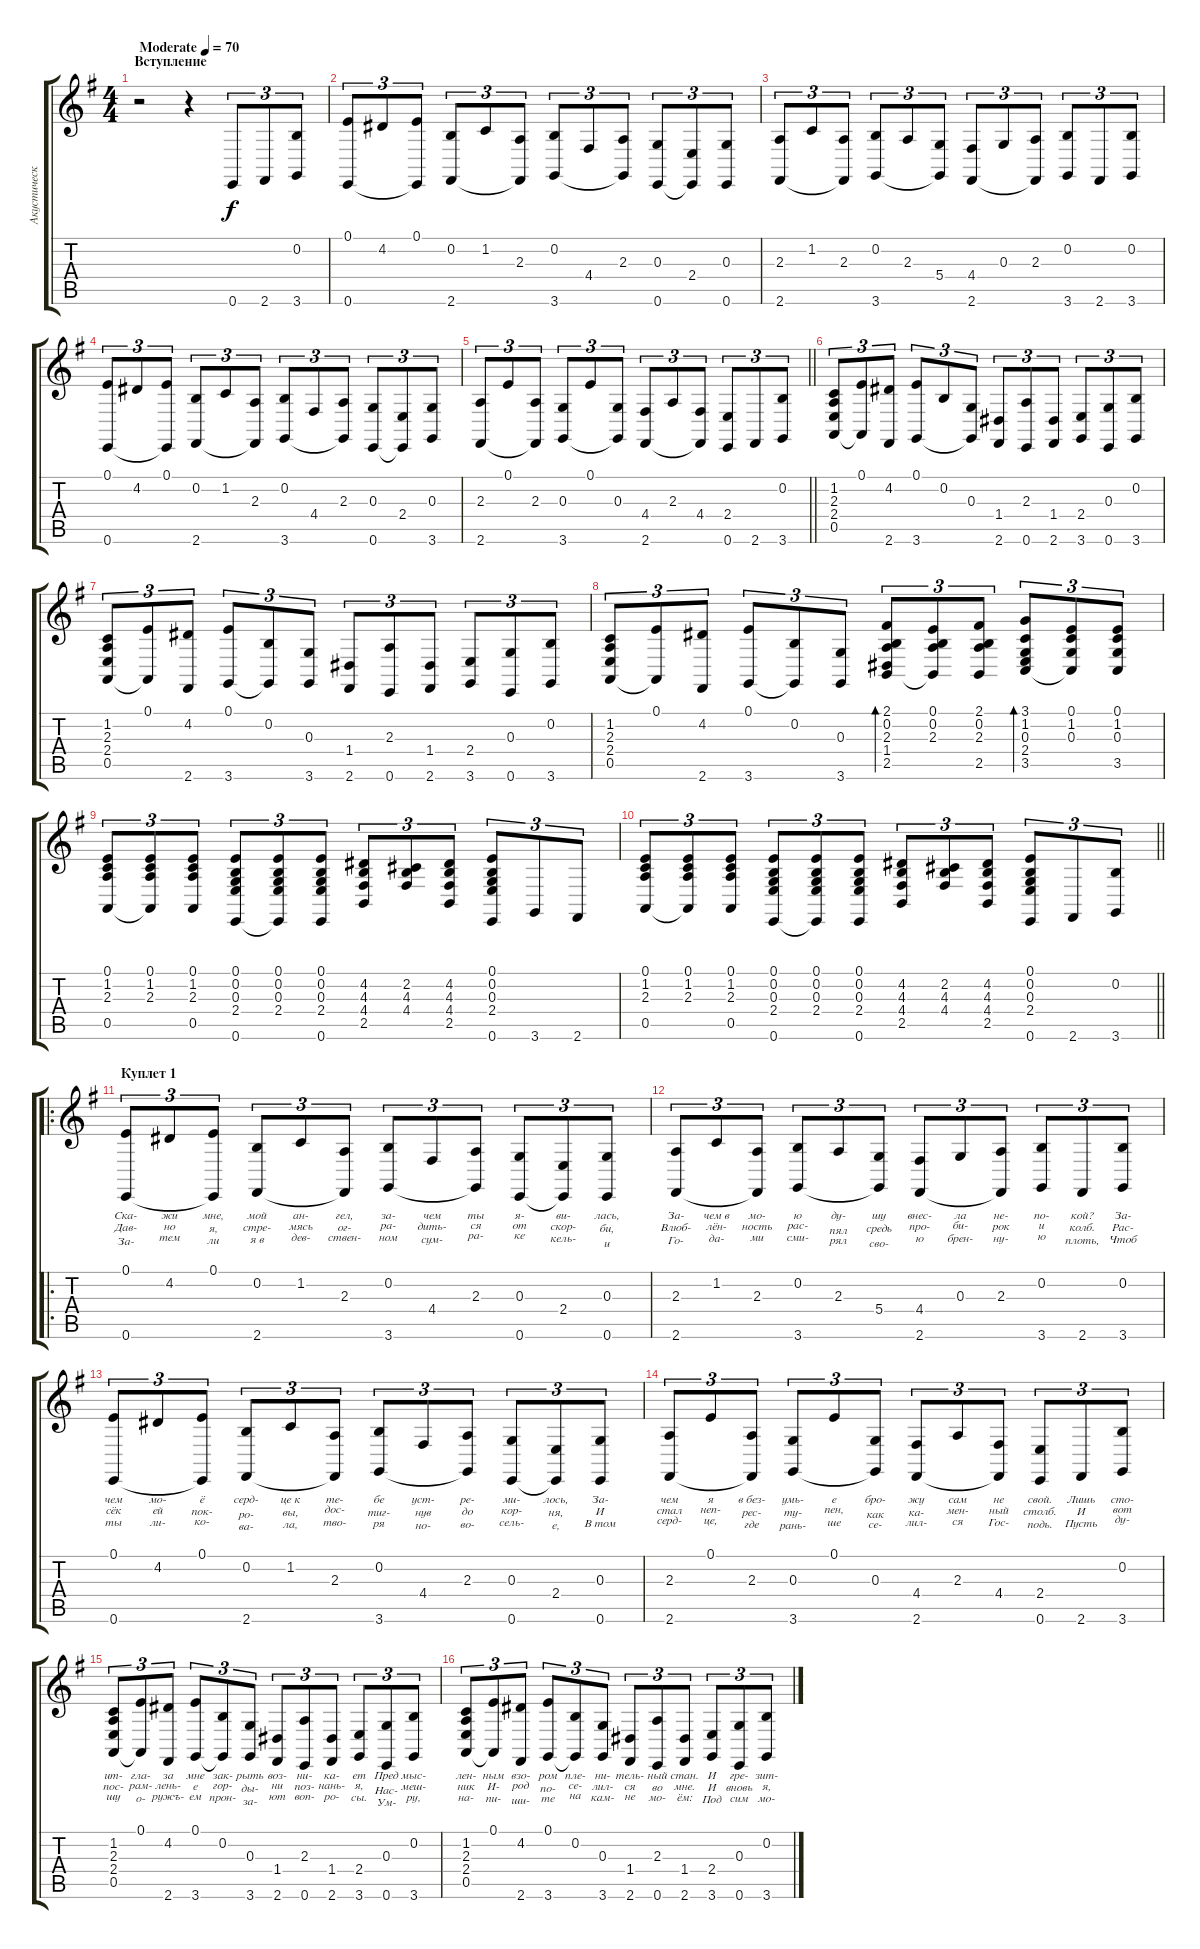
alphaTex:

\track ("Акустическая гитара" "Акустическ") {instrument acousticgrandpiano}
\staff {score tabs}
\tuning (E4 B3 G3 D3 A2 E2) {hide}
\ts (4 4)
\section ("" "Вступление")
\tempo (70 "Moderate")
\clef g2
\ks eminor
r.2{dy f instrument acousticgrandpiano} r.4 0.6.8{tu (3 2)} 2.6.8{tu (3 2)} (0.2 3.6).8{tu (3 2)} |
(0.1 0.6).8{tu (3 2)} 4.2.8{tu (3 2)} (0.1 0.6{t}).8{tu (3 2)} (0.2 2.6).8{tu (3 2)} 1.2.8{tu (3 2)} (2.3 2.6{t}).8{tu (3 2)} (0.2 3.6).8{tu (3 2)} 4.4.8{tu (3 2)} (2.3 3.6{t}).8{tu (3 2)} (0.3 0.6).8{tu (3 2)} (2.4 0.6{t}).8{tu (3 2)} (0.3 0.6).8{tu (3 2)} |
(2.3 2.6).8{tu (3 2)} 1.2.8{tu (3 2)} (2.3 2.6{t}).8{tu (3 2)} (0.2 3.6).8{tu (3 2)} 2.3.8{tu (3 2)} (5.4 3.6{t}).8{tu (3 2)} (4.4 2.6).8{tu (3 2)} 0.3.8{tu (3 2)} (2.3 2.6{t}).8{tu (3 2)} (0.2 3.6).8{tu (3 2)} 2.6.8{tu (3 2)} (0.2 3.6).8{tu (3 2)} |
(0.1 0.6).8{tu (3 2)} 4.2.8{tu (3 2)} (0.1 0.6{t}).8{tu (3 2)} (0.2 2.6).8{tu (3 2)} 1.2.8{tu (3 2)} (2.3 2.6{t}).8{tu (3 2)} (0.2 3.6).8{tu (3 2)} 4.4.8{tu (3 2)} (2.3 3.6{t}).8{tu (3 2)} (0.3 0.6).8{tu (3 2)} (2.4 0.6{t}).8{tu (3 2)} (0.3 3.6).8{tu (3 2)} |
\barLineRight lightlight
(2.3 2.6).8{tu (3 2)} 0.1.8{tu (3 2)} (2.3 2.6{t}).8{tu (3 2)} (0.3 3.6).8{tu (3 2)} 0.1.8{tu (3 2)} (0.3 3.6{t}).8{tu (3 2)} (4.4 2.6).8{tu (3 2)} 2.3.8{tu (3 2)} (4.4 2.6{t}).8{tu (3 2)} (2.4 0.6).8{tu (3 2)} 2.6.8{tu (3 2)} (0.2 3.6).8{tu (3 2)} |
(1.2 2.3 2.4 0.5).8{tu (3 2)} (0.1 0.5{t}).8{tu (3 2)} (4.2 2.6).8{tu (3 2)} (0.1 3.6).8{tu (3 2)} 0.2.8{tu (3 2)} (0.3 3.6{t}).8{tu (3 2)} (1.4 2.6).8{tu (3 2)} (2.3 0.6).8{tu (3 2)} (1.4 2.6).8{tu (3 2)} (2.4 3.6).8{tu (3 2)} (0.3 0.6).8{tu (3 2)} (0.2 3.6).8{tu (3 2)} |
(1.2 2.3 2.4 0.5).8{tu (3 2)} (0.1 0.5{t}).8{tu (3 2)} (4.2 2.6).8{tu (3 2)} (0.1 3.6).8{tu (3 2)} (0.2 3.6{t}).8{tu (3 2)} (0.3 3.6).8{tu (3 2)} (1.4 2.6).8{tu (3 2)} (2.3 0.6).8{tu (3 2)} (1.4 2.6).8{tu (3 2)} (2.4 3.6).8{tu (3 2)} (0.3 0.6).8{tu (3 2)} (0.2 3.6).8{tu (3 2)} |
(1.2 2.3 2.4 0.5).8{tu (3 2)} (0.1 0.5{t}).8{tu (3 2)} (4.2 2.6).8{tu (3 2)} (0.1 3.6).8{tu (3 2)} (0.2 3.6{t}).8{tu (3 2)} (0.3 3.6).8{tu (3 2)} (2.1 0.2 2.3 1.4 2.5).8{tu (3 2) bd 480} (0.1 0.2 2.3 2.5{t}).8{tu (3 2)} (2.1 0.2 2.3 2.5).8{tu (3 2)} (3.1 1.2 0.3 2.4 3.5).8{tu (3 2) bd 240} (0.1 1.2 0.3 3.5{t}).8{tu (3 2)} (0.1 1.2 0.3 3.5).8{tu (3 2)} |
(0.1 1.2 2.3 0.5).8{tu (3 2)} (0.1 1.2 2.3 0.5{t}).8{tu (3 2)} (0.1 1.2 2.3 0.5).8{tu (3 2)} (0.1 0.2 0.3 2.4 0.6).8{tu (3 2)} (0.1 0.2 0.3 2.4 0.6{t}).8{tu (3 2)} (0.1 0.2 0.3 2.4 0.6).8{tu (3 2)} (4.2 4.3 4.4 2.5).8{tu (3 2)} (2.2 4.3 4.4).8{tu (3 2)} (4.2 4.3 4.4 2.5).8{tu (3 2)} (0.1 0.2 0.3 2.4 0.6).8{tu (3 2)} 3.6.8{tu (3 2)} 2.6.8{tu (3 2)} |
\barLineRight lightlight
(0.1 1.2 2.3 0.5).8{tu (3 2) lyrics (0 "") lyrics (1 "") lyrics (2 "") lyrics (3 "") lyrics (4 "")} (0.1 1.2 2.3 0.5{t}).8{tu (3 2) lyrics (0 "") lyrics (1 "") lyrics (2 "") lyrics (3 "") lyrics (4 "")} (0.1 1.2 2.3 0.5).8{tu (3 2) lyrics (0 "") lyrics (1 "") lyrics (2 "") lyrics (3 "") lyrics (4 "")} (0.1 0.2 0.3 2.4 0.6).8{tu (3 2) lyrics (0 "") lyrics (1 "") lyrics (2 "") lyrics (3 "") lyrics (4 "")} (0.1 0.2 0.3 2.4 0.6{t}).8{tu (3 2) lyrics (0 "") lyrics (1 "") lyrics (2 "") lyrics (3 "") lyrics (4 "")} (0.1 0.2 0.3 2.4 0.6).8{tu (3 2) lyrics (0 "") lyrics (1 "") lyrics (2 "") lyrics (3 "") lyrics (4 "")} (4.2 4.3 4.4 2.5).8{tu (3 2) lyrics (0 "") lyrics (1 "") lyrics (2 "") lyrics (3 "") lyrics (4 "")} (2.2 4.3 4.4).8{tu (3 2) lyrics (0 "") lyrics (1 "") lyrics (2 "") lyrics (3 "") lyrics (4 "")} (4.2 4.3 4.4 2.5).8{tu (3 2) lyrics (0 "") lyrics (1 "") lyrics (2 "") lyrics (3 "") lyrics (4 "")} (0.1 0.2 0.3 2.4 0.6).8{tu (3 2) lyrics (0 "") lyrics (1 "") lyrics (2 "") lyrics (3 "") lyrics (4 "")} 2.6.8{tu (3 2) lyrics (0 "") lyrics (1 "") lyrics (2 "") lyrics (3 "") lyrics (4 "")} (0.2 3.6).8{tu (3 2) lyrics (0 "") lyrics (1 "") lyrics (2 "") lyrics (3 "") lyrics (4 "")} |
\ro
\section ("" "Куплет 1")
(0.1 0.6).8{tu (3 2) lyrics (0 "Ска-") lyrics (1 "Дав-") lyrics (2 "За-") lyrics (3 "") lyrics (4 "")} 4.2.8{tu (3 2) lyrics (0 "жи") lyrics (1 "но") lyrics (2 "тем") lyrics (3 "") lyrics (4 "")} (0.1 0.6{t}).8{tu (3 2) lyrics (0 "мне,") lyrics (1 "я,") lyrics (2 "ли") lyrics (3 "") lyrics (4 "")} (0.2 2.6).8{tu (3 2) lyrics (0 "мой") lyrics (1 "стре-") lyrics (2 "я в") lyrics (3 "") lyrics (4 "")} 1.2.8{tu (3 2) lyrics (0 "ан-") lyrics (1 "мясь") lyrics (2 "дев-") lyrics (3 "") lyrics (4 "")} (2.3 2.6{t}).8{tu (3 2) lyrics (0 "гел,") lyrics (1 "ог-") lyrics (2 "ствен-") lyrics (3 "") lyrics (4 "")} (0.2 3.6).8{tu (3 2) lyrics (0 "за-") lyrics (1 "ра-") lyrics (2 "ном") lyrics (3 "") lyrics (4 "")} 4.4.8{tu (3 2) lyrics (0 "чем") lyrics (1 "дить-") lyrics (2 "сум-") lyrics (3 "") lyrics (4 "")} (2.3 3.6{t}).8{tu (3 2) lyrics (0 "ты") lyrics (1 "ся") lyrics (2 "ра-") lyrics (3 "") lyrics (4 "")} (0.3 0.6).8{tu (3 2) lyrics (0 "я-") lyrics (1 "от") lyrics (2 "ке") lyrics (3 "") lyrics (4 "")} (2.4 0.6{t}).8{tu (3 2) lyrics (0 "ви-") lyrics (1 "скор-") lyrics (2 "кель-") lyrics (3 "") lyrics (4 "")} (0.3 0.6).8{tu (3 2) lyrics (0 "лась,") lyrics (1 "би,") lyrics (2 "и") lyrics (3 "") lyrics (4 "")} |
(2.3 2.6).8{tu (3 2) lyrics (0 "За-") lyrics (1 "Влюб-") lyrics (2 "Го-") lyrics (3 "") lyrics (4 "")} 1.2.8{tu (3 2) lyrics (0 "чем в") lyrics (1 "лён-") lyrics (2 "да-") lyrics (3 "") lyrics (4 "")} (2.3 2.6{t}).8{tu (3 2) lyrics (0 "мо-") lyrics (1 "ность") lyrics (2 "ми") lyrics (3 "") lyrics (4 "")} (0.2 3.6).8{tu (3 2) lyrics (0 "ю") lyrics (1 "рас-") lyrics (2 "сми-") lyrics (3 "") lyrics (4 "")} 2.3.8{tu (3 2) lyrics (0 "ду-") lyrics (1 "пял") lyrics (2 "рял") lyrics (3 "") lyrics (4 "")} (5.4 3.6{t}).8{tu (3 2) lyrics (0 "шу") lyrics (1 "средь") lyrics (2 "сво-") lyrics (3 "") lyrics (4 "")} (4.4 2.6).8{tu (3 2) lyrics (0 "внес-") lyrics (1 "про-") lyrics (2 "ю") lyrics (3 "") lyrics (4 "")} 0.3.8{tu (3 2) lyrics (0 "ла") lyrics (1 "би-") lyrics (2 "брен-") lyrics (3 "") lyrics (4 "")} (2.3 2.6{t}).8{tu (3 2) lyrics (0 "не-") lyrics (1 "рок") lyrics (2 "ну-") lyrics (3 "") lyrics (4 "")} (0.2 3.6).8{tu (3 2) lyrics (0 "по-") lyrics (1 "и") lyrics (2 "ю") lyrics (3 "") lyrics (4 "")} 2.6.8{tu (3 2) lyrics (0 "кой?") lyrics (1 "колб.") lyrics (2 "плоть,") lyrics (3 "") lyrics (4 "")} (0.2 3.6).8{tu (3 2) lyrics (0 "За-") lyrics (1 "Рас-") lyrics (2 "Чтоб") lyrics (3 "") lyrics (4 "")} |
(0.1 0.6).8{tu (3 2) lyrics (0 "чем") lyrics (1 "сёк") lyrics (2 "ты") lyrics (3 "") lyrics (4 "")} 4.2.8{tu (3 2) lyrics (0 "мо-") lyrics (1 "ей") lyrics (2 "ли-") lyrics (3 "") lyrics (4 "")} (0.1 0.6{t}).8{tu (3 2) lyrics (0 "ё") lyrics (1 "пок-") lyrics (2 "ко-") lyrics (3 "") lyrics (4 "")} (0.2 2.6).8{tu (3 2) lyrics (0 "серд-") lyrics (1 "ро-") lyrics (2 "ва-") lyrics (3 "") lyrics (4 "")} 1.2.8{tu (3 2) lyrics (0 "це к") lyrics (1 "вы,") lyrics (2 "ла,") lyrics (3 "") lyrics (4 "")} (2.3 2.6{t}).8{tu (3 2) lyrics (0 "те-") lyrics (1 "дос-") lyrics (2 "тво-") lyrics (3 "") lyrics (4 "")} (0.2 3.6).8{tu (3 2) lyrics (0 "бе") lyrics (1 "тиг-") lyrics (2 "ря") lyrics (3 "") lyrics (4 "")} 4.4.8{tu (3 2) lyrics (0 "уст-") lyrics (1 "нув") lyrics (2 "но-") lyrics (3 "") lyrics (4 "")} (2.3 3.6{t}).8{tu (3 2) lyrics (0 "ре-") lyrics (1 "до") lyrics (2 "во-") lyrics (3 "") lyrics (4 "")} (0.3 0.6).8{tu (3 2) lyrics (0 "ми-") lyrics (1 "кор-") lyrics (2 "сель-") lyrics (3 "") lyrics (4 "")} (2.4 0.6{t}).8{tu (3 2) lyrics (0 "лось,") lyrics (1 "ня,") lyrics (2 "е,") lyrics (3 "") lyrics (4 "")} (0.3 0.6).8{tu (3 2) lyrics (0 "За-") lyrics (1 "И") lyrics (2 "В том") lyrics (3 "") lyrics (4 "")} |
(2.3 2.6).8{tu (3 2) lyrics (0 "чем") lyrics (1 "стал") lyrics (2 "серд-") lyrics (3 "") lyrics (4 "")} 0.1.8{tu (3 2) lyrics (0 "я") lyrics (1 "неп-") lyrics (2 "це,") lyrics (3 "") lyrics (4 "")} (2.3 2.6{t}).8{tu (3 2) lyrics (0 "в без-") lyrics (1 "рес-") lyrics (2 "где") lyrics (3 "") lyrics (4 "")} (0.3 3.6).8{tu (3 2) lyrics (0 "умь-") lyrics (1 "ту-") lyrics (2 "рань-") lyrics (3 "") lyrics (4 "")} 0.1.8{tu (3 2) lyrics (0 "е") lyrics (1 "пен,") lyrics (2 "ше") lyrics (3 "") lyrics (4 "")} (0.3 3.6{t}).8{tu (3 2) lyrics (0 "бро-") lyrics (1 "как") lyrics (2 "се-") lyrics (3 "") lyrics (4 "")} (4.4 2.6).8{tu (3 2) lyrics (0 "жу") lyrics (1 "ка-") lyrics (2 "лил-") lyrics (3 "") lyrics (4 "")} 2.3.8{tu (3 2) lyrics (0 "сам") lyrics (1 "мен-") lyrics (2 "ся") lyrics (3 "") lyrics (4 "")} (4.4 2.6{t}).8{tu (3 2) lyrics (0 "не") lyrics (1 "ный") lyrics (2 "Гос-") lyrics (3 "") lyrics (4 "")} (2.4 0.6).8{tu (3 2) lyrics (0 "свой.") lyrics (1 "столб.") lyrics (2 "подь.") lyrics (3 "") lyrics (4 "")} 2.6.8{tu (3 2) lyrics (0 "Лишь") lyrics (1 "И") lyrics (2 "Пусть") lyrics (3 "") lyrics (4 "")} (0.2 3.6).8{tu (3 2) lyrics (0 "сто-") lyrics (1 "вот") lyrics (2 "ду-") lyrics (3 "") lyrics (4 "")} |
(1.2 2.3 2.4 0.5).8{tu (3 2) lyrics (0 "ит-") lyrics (1 "пос-") lyrics (2 "шу") lyrics (3 "") lyrics (4 "")} (0.1 0.5{t}).8{tu (3 2) lyrics (0 "гла-") lyrics (1 "рам-") lyrics (2 "о-") lyrics (3 "") lyrics (4 "")} (4.2 2.6).8{tu (3 2) lyrics (0 "за") lyrics (1 "лень-") lyrics (2 "ружъ-") lyrics (3 "") lyrics (4 "")} (0.1 3.6).8{tu (3 2) lyrics (0 "мне") lyrics (1 "е") lyrics (2 "ем") lyrics (3 "") lyrics (4 "")} (0.2 3.6{t}).8{tu (3 2) lyrics (0 "зак-") lyrics (1 "гор-") lyrics (2 "прон-") lyrics (3 "") lyrics (4 "")} (0.3 3.6).8{tu (3 2) lyrics (0 "рыть") lyrics (1 "ды-") lyrics (2 "за-") lyrics (3 "") lyrics (4 "")} (1.4 2.6).8{tu (3 2) lyrics (0 "воз-") lyrics (1 "ни") lyrics (2 "ют") lyrics (3 "") lyrics (4 "")} (2.3 0.6).8{tu (3 2) lyrics (0 "ни-") lyrics (1 "поз-") lyrics (2 "воп-") lyrics (3 "") lyrics (4 "")} (1.4 2.6).8{tu (3 2) lyrics (0 "ка-") lyrics (1 "нань-") lyrics (2 "ро-") lyrics (3 "") lyrics (4 "")} (2.4 3.6).8{tu (3 2) lyrics (0 "ет") lyrics (1 "я,") lyrics (2 "сы.") lyrics (3 "") lyrics (4 "")} (0.3 0.6).8{tu (3 2) lyrics (0 "Пред") lyrics (1 "Нас-") lyrics (2 "Ум-") lyrics (3 "") lyrics (4 "")} (0.2 3.6).8{tu (3 2) lyrics (0 "мыс-") lyrics (1 "меш-") lyrics (2 "ру,") lyrics (3 "") lyrics (4 "")} |
(1.2 2.3 2.4 0.5).8{tu (3 2) lyrics (0 "лен-") lyrics (1 "ник") lyrics (2 "на-") lyrics (3 "") lyrics (4 "")} (0.1 0.5{t}).8{tu (3 2) lyrics (0 "ным") lyrics (1 "И-") lyrics (2 "пи-") lyrics (3 "") lyrics (4 "")} (4.2 2.6).8{tu (3 2) lyrics (0 "взо-") lyrics (1 "род") lyrics (2 "ши-") lyrics (3 "") lyrics (4 "")} (0.1 3.6).8{tu (3 2) lyrics (0 "ром") lyrics (1 "по-") lyrics (2 "те") lyrics (3 "") lyrics (4 "")} (0.2 3.6{t}).8{tu (3 2) lyrics (0 "пле-") lyrics (1 "се-") lyrics (2 "на") lyrics (3 "") lyrics (4 "")} (0.3 3.6).8{tu (3 2) lyrics (0 "ни-") lyrics (1 "лил-") lyrics (2 "кам-") lyrics (3 "") lyrics (4 "")} (1.4 2.6).8{tu (3 2) lyrics (0 "тель-") lyrics (1 "ся") lyrics (2 "не") lyrics (3 "") lyrics (4 "")} (2.3 0.6).8{tu (3 2) lyrics (0 "ный") lyrics (1 "во") lyrics (2 "мо-") lyrics (3 "") lyrics (4 "")} (1.4 2.6).8{tu (3 2) lyrics (0 "стан.") lyrics (1 "мне.") lyrics (2 "ём:") lyrics (3 "") lyrics (4 "")} (2.4 3.6).8{tu (3 2) lyrics (0 "И") lyrics (1 "И") lyrics (2 "Под") lyrics (3 "") lyrics (4 "")} (0.3 0.6).8{tu (3 2) lyrics (0 "гре-") lyrics (1 "вновь") lyrics (2 "сим") lyrics (3 "") lyrics (4 "")} (0.2 3.6).8{tu (3 2) lyrics (0 "зит-") lyrics (1 "я,") lyrics (2 "мо-") lyrics (3 "") lyrics (4 "")}
